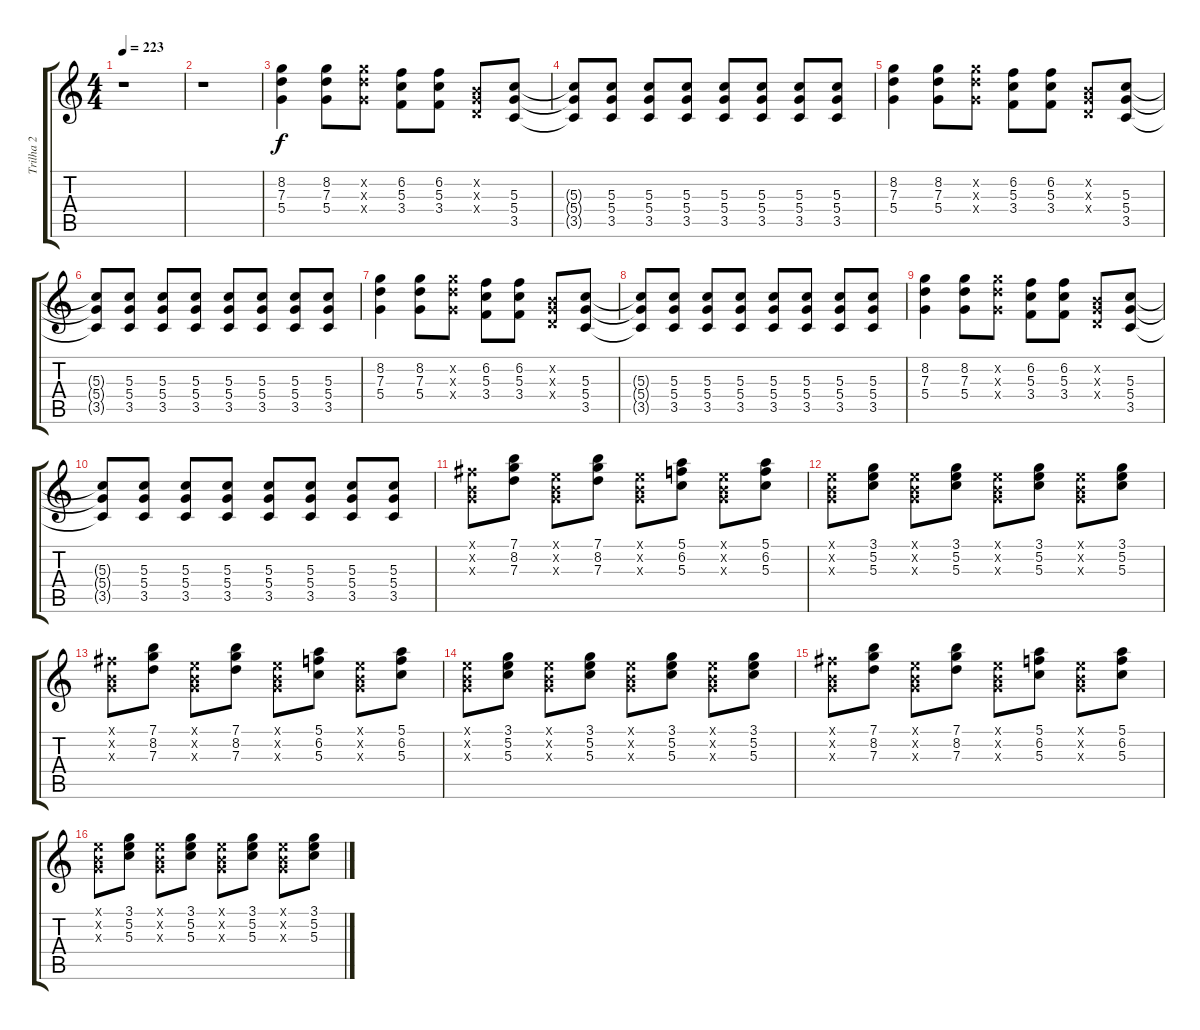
\track ("Trilha 2" "Trilha 2") {instrument distortionguitar}
\staff {score tabs}
\tuning (E4 B3 G3 D3 A2 E2) {hide}
\ts (4 4)
\tempo 223
\clef g2
\ks c
r.1{dy f instrument distortionguitar} |
r.1 |
(8.2 7.3 5.4).4 (8.2 7.3 5.4).8 (8.2{x} 7.3{x} 5.4{x}).8 (6.2 5.3 3.4).8 (6.2 5.3 3.4).8 (0.2{x} 0.3{x} 0.4{x}).8 (5.3 5.4 3.5).8 |
(5.3{t} 5.4{t} 3.5{t}).8 (5.3 5.4 3.5).8 (5.3 5.4 3.5).8 (5.3 5.4 3.5).8 (5.3 5.4 3.5).8 (5.3 5.4 3.5).8 (5.3 5.4 3.5).8 (5.3 5.4 3.5).8 |
(8.2 7.3 5.4).4 (8.2 7.3 5.4).8 (8.2{x} 7.3{x} 5.4{x}).8 (6.2 5.3 3.4).8 (6.2 5.3 3.4).8 (0.2{x} 0.3{x} 0.4{x}).8 (5.3 5.4 3.5).8 |
(5.3{t} 5.4{t} 3.5{t}).8 (5.3 5.4 3.5).8 (5.3 5.4 3.5).8 (5.3 5.4 3.5).8 (5.3 5.4 3.5).8 (5.3 5.4 3.5).8 (5.3 5.4 3.5).8 (5.3 5.4 3.5).8 |
(8.2 7.3 5.4).4 (8.2 7.3 5.4).8 (8.2{x} 7.3{x} 5.4{x}).8 (6.2 5.3 3.4).8 (6.2 5.3 3.4).8 (0.2{x} 0.3{x} 0.4{x}).8 (5.3 5.4 3.5).8 |
(5.3{t} 5.4{t} 3.5{t}).8 (5.3 5.4 3.5).8 (5.3 5.4 3.5).8 (5.3 5.4 3.5).8 (5.3 5.4 3.5).8 (5.3 5.4 3.5).8 (5.3 5.4 3.5).8 (5.3 5.4 3.5).8 |
(8.2 7.3 5.4).4 (8.2 7.3 5.4).8 (8.2{x} 7.3{x} 5.4{x}).8 (6.2 5.3 3.4).8 (6.2 5.3 3.4).8 (0.2{x} 0.3{x} 0.4{x}).8 (5.3 5.4 3.5).8 |
(5.3{t} 5.4{t} 3.5{t}).8 (5.3 5.4 3.5).8 (5.3 5.4 3.5).8 (5.3 5.4 3.5).8 (5.3 5.4 3.5).8 (5.3 5.4 3.5).8 (5.3 5.4 3.5).8 (5.3 5.4 3.5).8 |
(2.1{x} 0.2{x} 0.3{x}).8 (7.1 8.2 7.3).8 (0.1{x} 0.2{x} 0.3{x}).8 (7.1 8.2 7.3).8 (0.1{x} 0.2{x} 0.3{x}).8 (5.1 6.2 5.3).8 (0.1{x} 0.2{x} 0.3{x}).8 (5.1 6.2 5.3).8 |
(0.1{x} 0.2{x} 0.3{x}).8 (3.1 5.2 5.3).8 (0.1{x} 0.2{x} 0.3{x}).8 (3.1 5.2 5.3).8 (0.1{x} 0.2{x} 0.3{x}).8 (3.1 5.2 5.3).8 (0.1{x} 0.2{x} 0.3{x}).8 (3.1 5.2 5.3).8 |
(2.1{x} 0.2{x} 0.3{x}).8 (7.1 8.2 7.3).8 (0.1{x} 0.2{x} 0.3{x}).8 (7.1 8.2 7.3).8 (0.1{x} 0.2{x} 0.3{x}).8 (5.1 6.2 5.3).8 (0.1{x} 0.2{x} 0.3{x}).8 (5.1 6.2 5.3).8 |
(0.1{x} 0.2{x} 0.3{x}).8 (3.1 5.2 5.3).8 (0.1{x} 0.2{x} 0.3{x}).8 (3.1 5.2 5.3).8 (0.1{x} 0.2{x} 0.3{x}).8 (3.1 5.2 5.3).8 (0.1{x} 0.2{x} 0.3{x}).8 (3.1 5.2 5.3).8 |
(2.1{x} 0.2{x} 0.3{x}).8 (7.1 8.2 7.3).8 (0.1{x} 0.2{x} 0.3{x}).8 (7.1 8.2 7.3).8 (0.1{x} 0.2{x} 0.3{x}).8 (5.1 6.2 5.3).8 (0.1{x} 0.2{x} 0.3{x}).8 (5.1 6.2 5.3).8 |
(0.1{x} 0.2{x} 0.3{x}).8 (3.1 5.2 5.3).8 (0.1{x} 0.2{x} 0.3{x}).8 (3.1 5.2 5.3).8 (0.1{x} 0.2{x} 0.3{x}).8 (3.1 5.2 5.3).8 (0.1{x} 0.2{x} 0.3{x}).8 (3.1 5.2 5.3).8
